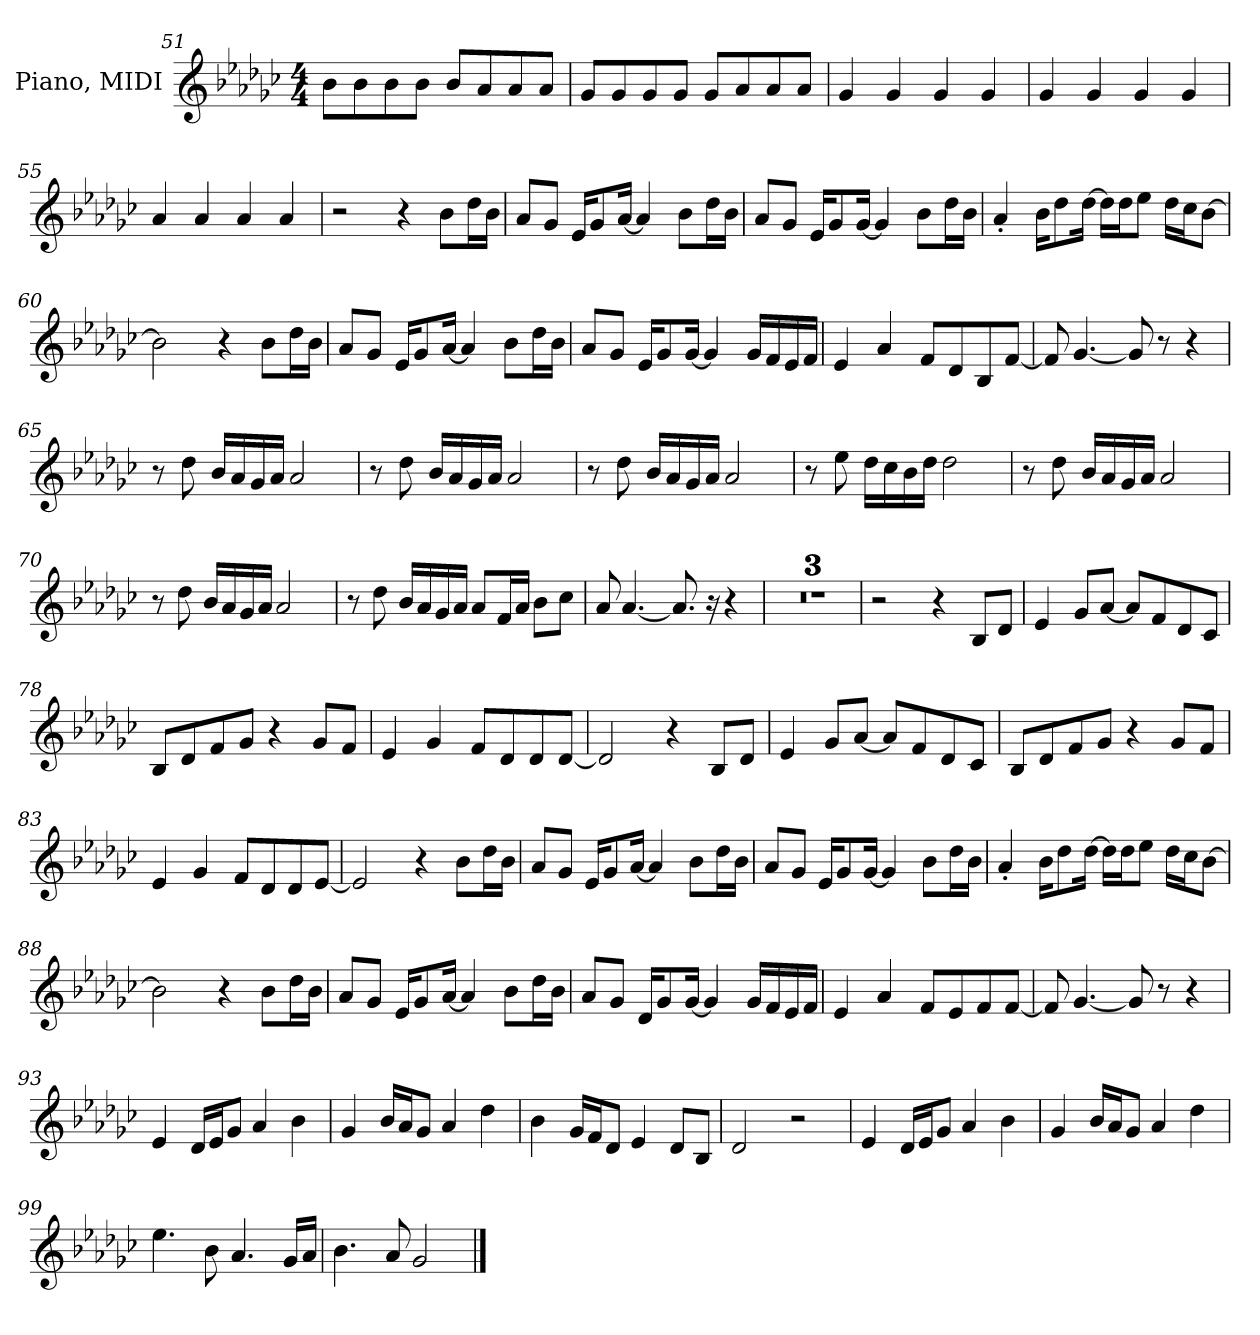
**kern
*part1
*staff1
*I"Piano, MIDI
*I'Pno
*clefG2
*k[b-e-a-d-g-c-]
*M4/4
=51
8b-L
8b-
8b-
8b-J
8b-L
8a-
8a-
8a-J
=52
8g-L
8g-
8g-
8g-J
8g-L
8a-
8a-
8a-J
=53
4g-
4g-
4g-
4g-
=54
4g-
4g-
4g-
4g-
=55
4a-
4a-
4a-
4a-
=56
2r
4r
8b-L
16dd-L
16b-JJ
=57
8a-L
8g-J
16e-KL
8g-
[16a-Jk
4a-]
8b-L
16dd-L
16b-JJ
=58
8a-L
8g-J
16e-KL
8g-
[16g-Jk
4g-]
8b-L
16dd-L
16b-JJ
=59
4a-'
16b-KL
8dd-
[16dd-Jk
16dd-LL]
16dd-J
8ee-J
16dd-LL
16cc-J
[8b-J
=60
2b-]
4r
8b-L
16dd-L
16b-JJ
=61
8a-L
8g-J
16e-KL
8g-
[16a-Jk
4a-]
8b-L
16dd-L
16b-JJ
=62
8a-L
8g-J
16e-KL
8g-
[16g-Jk
4g-]
16g-LL
16f
16e-
16fJJ
=63
4e-
4a-
8fL
8d-
8B-
[8fJ
=64
8f]
[4.g-
8g-]
8r
4r
=65
8r
8dd-
16b-LL
16a-
16g-
16a-JJ
2a-
=66
8r
8dd-
16b-LL
16a-
16g-
16a-JJ
2a-
=67
8r
8dd-
16b-LL
16a-
16g-
16a-JJ
2a-
=68
8r
8ee-
16dd-LL
16cc-
16b-
16dd-JJ
2dd-
=69
8r
8dd-
16b-LL
16a-
16g-
16a-JJ
2a-
=70
8r
8dd-
16b-LL
16a-
16g-
16a-JJ
2a-
=71
8r
8dd-
16b-LL
16a-
16g-
16a-JJ
8a-L
16fL
16a-JJ
8b-L
8cc-J
=72
8a-
[4.a-
8.a-]
16r
4r
=73
1r
=74
1r
=75
1r
=76
2r
4r
8B-L
8d-J
=77
4e-
8g-L
[8a-J
8a-L]
8f
8d-
8c-J
=78
8B-L
8d-
8f
8g-J
4r
8g-L
8fJ
=79
4e-
4g-
8fL
8d-
8d-
[8d-J
=80
2d-]
4r
8B-L
8d-J
=81
4e-
8g-L
[8a-J
8a-L]
8f
8d-
8c-J
=82
8B-L
8d-
8f
8g-J
4r
8g-L
8fJ
=83
4e-
4g-
8fL
8d-
8d-
[8e-J
=84
2e-]
4r
8b-L
16dd-L
16b-JJ
=85
8a-L
8g-J
16e-KL
8g-
[16a-Jk
4a-]
8b-L
16dd-L
16b-JJ
=86
8a-L
8g-J
16e-KL
8g-
[16g-Jk
4g-]
8b-L
16dd-L
16b-JJ
=87
4a-'
16b-KL
8dd-
[16dd-Jk
16dd-LL]
16dd-J
8ee-J
16dd-LL
16cc-J
[8b-J
=88
2b-]
4r
8b-L
16dd-L
16b-JJ
=89
8a-L
8g-J
16e-KL
8g-
[16a-Jk
4a-]
8b-L
16dd-L
16b-JJ
=90
8a-L
8g-J
16d-KL
8g-
[16g-Jk
4g-]
16g-LL
16f
16e-
16fJJ
=91
4e-
4a-
8fL
8e-
8f
[8fJ
=92
8f]
[4.g-
8g-]
8r
4r
=93
4e-
16d-LL
16e-J
8g-J
4a-
4b-
=94
4g-
16b-LL
16a-J
8g-J
4a-
4dd-
=95
4b-
16g-LL
16fJ
8d-J
4e-
8d-L
8B-J
=96
2d-
2r
=97
4e-
16d-LL
16e-J
8g-J
4a-
4b-
=98
4g-
16b-LL
16a-J
8g-J
4a-
4dd-
=99
4.ee-
8b-
4.a-
16g-LL
16a-JJ
=100
4.b-
8a-
2g-
==
*-
